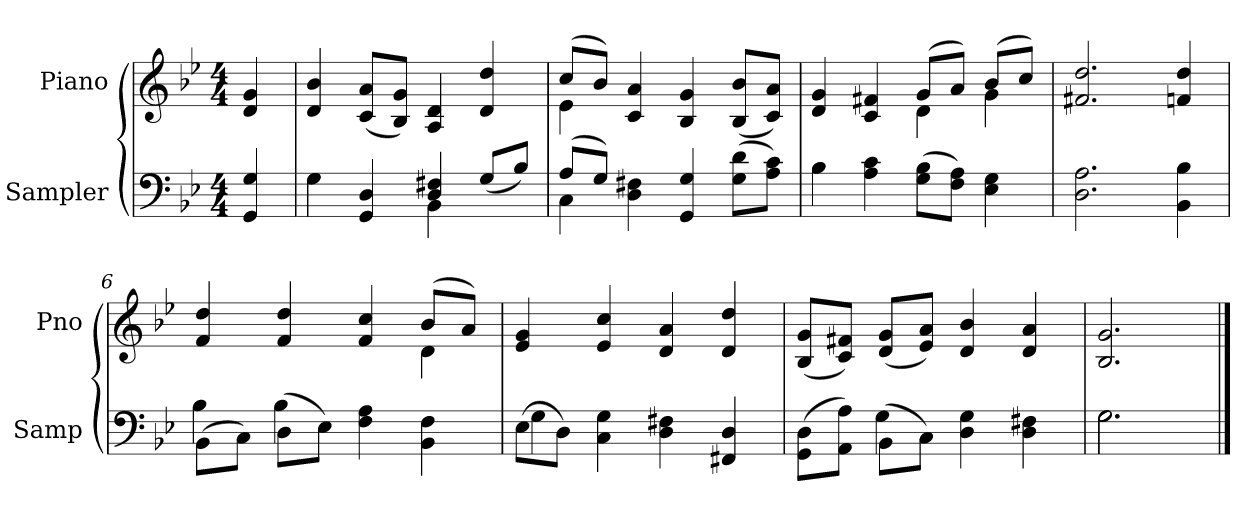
**kern	**kern
*part2	*part1
*staff2	*staff1
*I"Sampler	*I"Piano
*I'Samp	*I'Pno
*clefF4	*clefG2
*k[b-e-]	*k[b-e-]
*B-:	*B-:
*M4/4	*M4/4
=1	=1
4GG 4G	4d 4g
=2	=2
*^	*
4G\	4G	4d 4b-
4GG 4D	4ryy	(8c/ 8a/L
.	.	8B-/ 8g/J)
4D 4F#X	4BB-	4A/ 4d/
(8G/L	4ryy	4d 4dd
8B-/J)	.	.
=3	=3	=3
*	*	*^
(8A/L	4C	(8cc/L	4e-
8G/J)	.	8b-/J)	.
4D 4F#X	2.ryy	4c 4a	2.ryy
4GG 4G	.	4B- 4g	.
(8G\ 8d\L	.	(8B-/ 8b-/L	.
8A\ 8c\J)	.	8c/ 8a/J)	.
=4	=4	=4	=4
4B-\	4B-	4d 4g	2ryy
4A 4c	2.ryy	4c 4f#X	.
(8G\ 8B-\L	.	(8g/L	4d
8F\ 8A\J)	.	8a/J)	.
4E- 4G	.	(8b-/L	4g
.	.	8cc/J)	.
*v	*v	*	*
*	*v	*v
=5	=5
2.D 2.A	2.f#X 2.dd
4BB- 4B-	4fn 4dd
=6	=6
*^	*^
(8BB-\L	4B-	4f 4dd	2.ryy
8C\J)	.	.	.
(8D\L	4B-	4f 4dd	.
8E-\J)	.	.	.
4F 4A	2ryy	4f 4cc	.
4BB- 4F	.	(8b-/L	4d
.	.	8a/J)	.
*	*	*v	*v
=7	=7	=7
(8E-\L	4G	4e- 4g
8D\J)	.	.
4C 4G	2.ryy	4e- 4cc
4D 4F#X	.	4d 4a
4FF#X 4D	.	4d 4dd
=8	=8	=8
(8GG\ 8D\L	4ryy	(8B-/ 8g/L
8AA\ 8A\J)	.	8c/ 8f#X/J)
(8BB-\L	4G	(8d/ 8g/L
8C\J)	.	8e-/ 8a/J)
4D 4G	2ryy	4d 4b-
4D 4F#X	.	4d 4a
=9	=9	=9
2.G\	2.G	2.B-/ 2.g/
*v	*v	*
==	==
*-	*-
